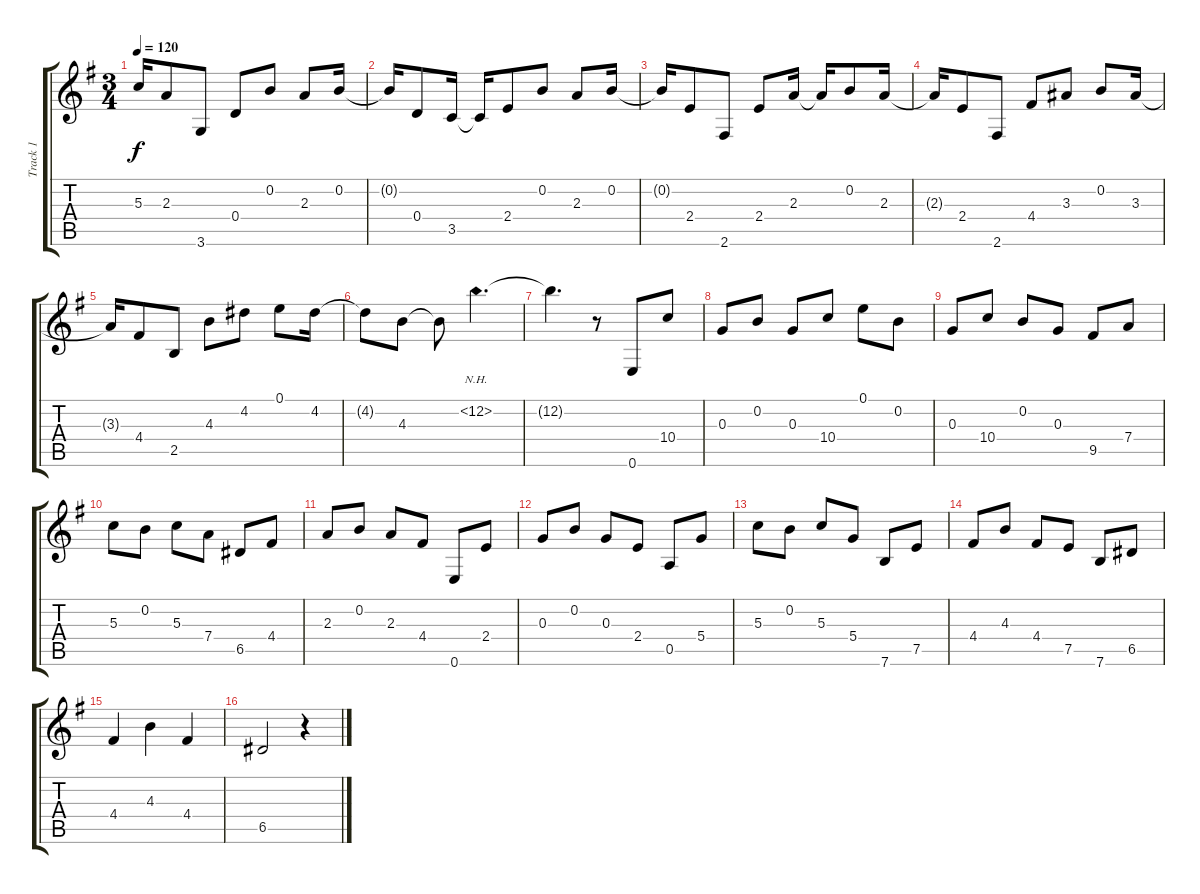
\track ("Track 1" "Track 1") {instrument acousticguitarsteel}
\staff {score tabs}
\tuning (E4 B3 G3 D3 A2 E2) {hide}
\ts (3 4)
\tempo 120
\clef g2
\ks eminor
5.3{t}.16{dy f} 2.3.8 3.6.8 0.4.8 0.2.8 2.3.8 0.2.16 |
0.2{t}.16 0.4.8 3.5.16 3.5{t}.16 2.4.8 0.2.8 2.3.8 0.2.16 |
0.2{t}.16 2.4.8 2.6.8 2.4.8 2.3.16 2.3{t}.16 0.2.8 2.3.16 |
2.3{t}.16 2.4.8 2.6.8 4.4.8 3.3.8 0.2.8 3.3.16 |
3.3{t}.16 4.4.8 2.5.8 4.3.8 4.2.8 0.1.8 4.2.16 |
4.2{t}.8 4.3.8 4.3{t}.8 12.2{nh}.4{d} |
12.2{t}.4{d} r.8 0.6.8 10.4.8 |
0.3.8 0.2.8 0.3.8 10.4.8 0.1.8 0.2.8 |
0.3.8 10.4.8 0.2.8 0.3.8 9.5.8 7.4.8 |
5.3.8 0.2.8 5.3.8 7.4.8 6.5.8 4.4.8 |
2.3.8 0.2.8 2.3.8 4.4.8 0.6.8 2.4.8 |
0.3.8 0.2.8 0.3.8 2.4.8 0.5.8 5.4.8 |
5.3.8 0.2.8 5.3.8 5.4.8 7.6.8 7.5.8 |
4.4.8 4.3.8 4.4.8 7.5.8 7.6.8 6.5.8 |
4.4.4 4.3.4 4.4.4 |
6.5.2 r.4
